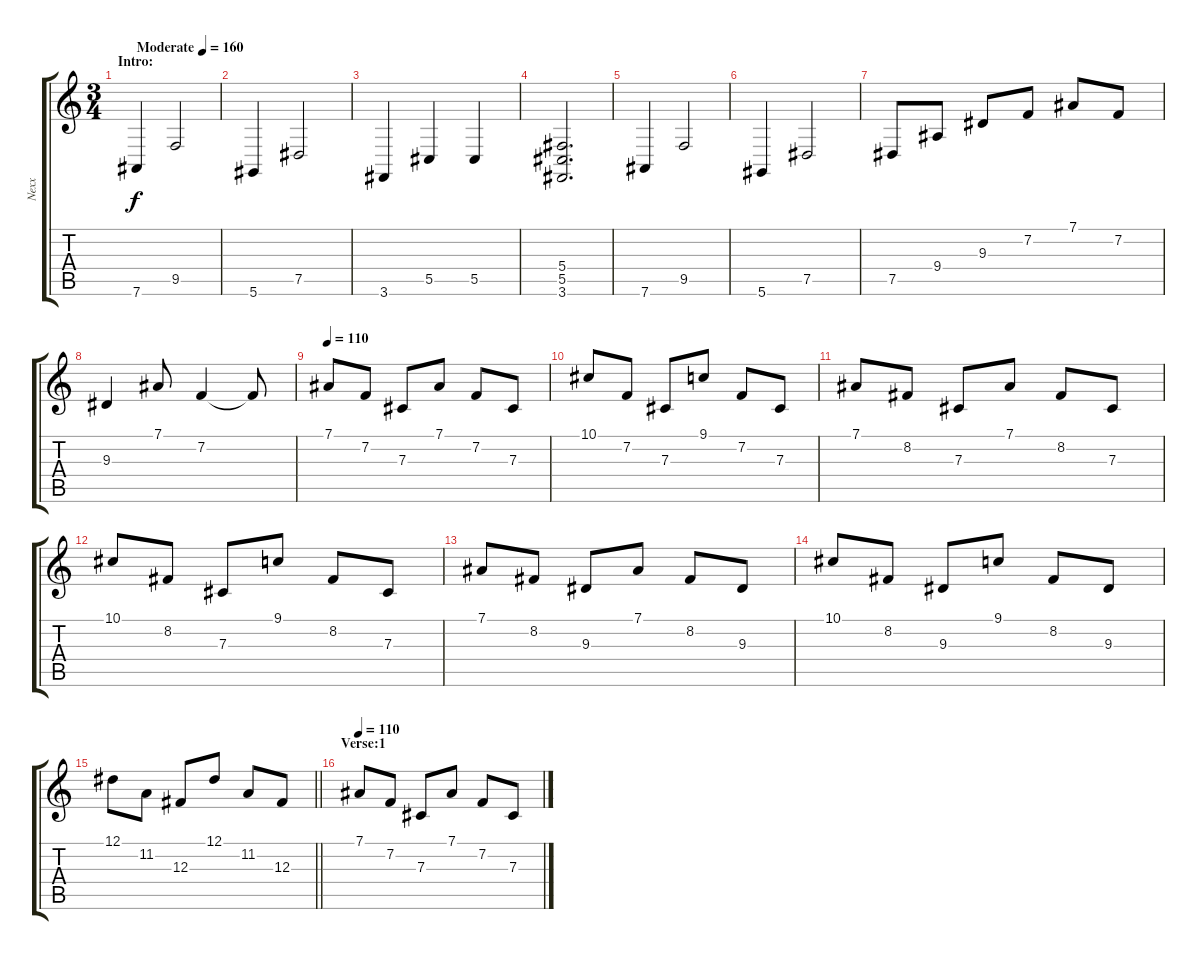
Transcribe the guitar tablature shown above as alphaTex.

\track ("Nexx" "Nexx") {instrument acousticgrandpiano}
\staff {score tabs}
\tuning (Eb4 Bb3 Gb3 Db3 Ab2 Eb2) {hide}
\ts (3 4)
\section ("" "Intro:")
\tempo (160 "Moderate")
\tempo 110
\tempo (160 "Moderate")
\clef g2
\ks c
7.6.4{dy f instrument acousticgrandpiano} 9.5.2 |
5.6.4 7.5.2 |
3.6.4 5.5.4 5.5.4 |
(5.4 5.5 3.6).2{d} |
7.6.4 9.5.2 |
5.6.4 7.5.2 |
7.5.8 9.4.8 9.3.8 7.2.8 7.1.8 7.2.8 |
9.3.4 7.1.8 7.2.4 7.2{t}.8 |
\tempo 110
7.1.8 7.2.8 7.3.8 7.1.8 7.2.8 7.3.8 |
10.1.8 7.2.8 7.3.8 9.1.8 7.2.8 7.3.8 |
7.1.8 8.2.8 7.3.8 7.1.8 8.2.8 7.3.8 |
10.1.8 8.2.8 7.3.8 9.1.8 8.2.8 7.3.8 |
7.1.8 8.2.8 9.3.8 7.1.8 8.2.8 9.3.8 |
10.1.8 8.2.8 9.3.8 9.1.8 8.2.8 9.3.8 |
\barLineRight lightlight
12.1.8 11.2.8 12.3.8 12.1.8 11.2.8 12.3.8 |
\section ("" "Verse:1")
\tempo 110
7.1.8 7.2.8 7.3.8 7.1.8 7.2.8 7.3.8
